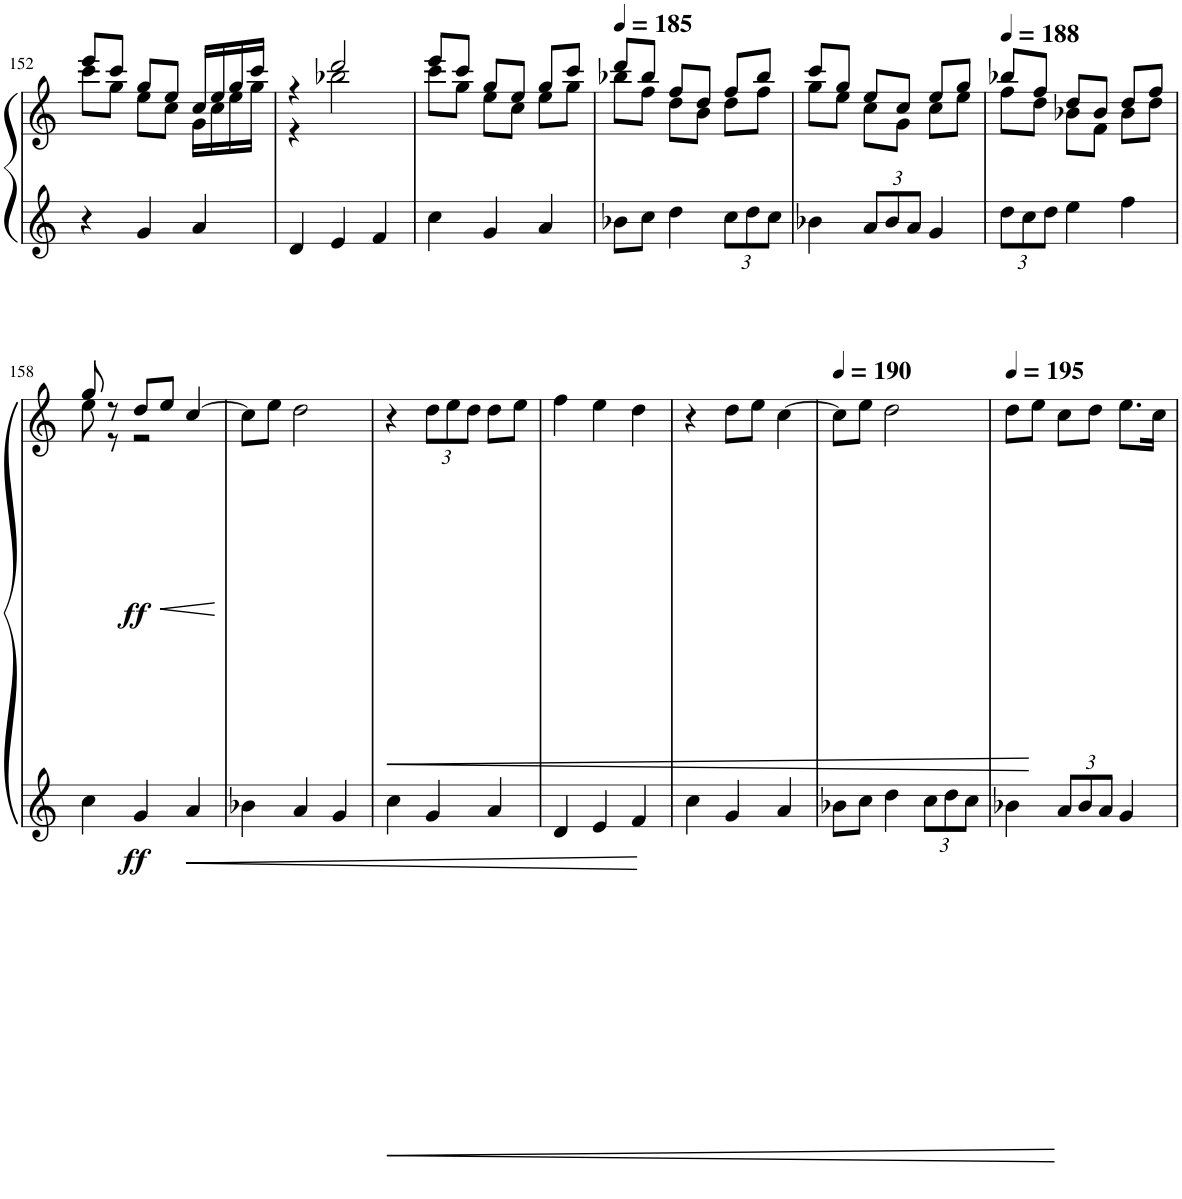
**kern	**kern	**dynam
*part1	*part1	*part1
*staff2	*staff1	*staff1/2
*I"ピアノ	*	*
!!LO:PB:g=z
*clefG2	*clefG2	*
*k[]	*k[]	*
*M3/4	*M3/4	*
=152	=152	=152
*	*^	*
4r	8eee/L	8ccc\L	.
.	8ccc/J	8gg\J	.
4g/	8gg/L	8ee\L	.
.	8ee/J	8cc\J	.
4a/	16cc/LL	16g\LL	.
.	16ee/	16cc\	.
.	16gg/	16ee\	.
.	16ccc/JJ	16gg\JJ	.
=153	=153	=153	=153
4d/	4r	4r	.
4e/	2ddd/	2bb-X\	.
4f/	.	.	.
=154	=154	=154	=154
4cc\	8eee/L	8ccc\L	.
.	8ccc/J	8gg\J	.
4g/	8gg/L	8ee\L	.
.	8ee/J	8cc\J	.
4a/	8gg/L	8ee\L	.
.	8ccc/J	8gg\J	.
=155	=155	=155	=155
*	*MM185	*	*
8b-X\L	8ddd/L	8bb-X\L	.
8cc\J	8bb-/J	8ff\J	.
4dd\	8ff/L	8dd\L	.
.	8dd/J	8b\J	.
*Xbrackettup	*	*	*
12cc\L	8ff/L	8dd\L	.
12dd\	.	.	.
.	8bb-/J	8ff\J	.
12cc\J	.	.	.
=156	=156	=156	=156
4b-X\	8ccc/L	8gg\L	.
.	8gg/J	8ee\J	.
12a/L	8ee/L	8cc\L	.
12b-/	.	.	.
.	8cc/J	8g\J	.
12a/J	.	.	.
4g/	8ee/L	8cc\L	.
.	8gg/J	8ee\J	.
=157	=157	=157	=157
*	*MM188	*	*
12dd\L	8bb-X/L	8ff\L	.
12cc\	.	.	.
.	8ff/J	8dd\J	.
12dd\J	.	.	.
4ee\	8dd/L	8b-X\L	.
.	8b-/J	8f\J	.
4ff\	8dd/L	8b-\L	.
.	8ff/J	8dd\J	.
!!LO:LB:g=z	!!
=158	=158	=158	=158
4cc\	8gg/	8ee\	.
.	8r	8r	.
!	!	!	!LO:DY:b=2
!	!	!	!LO:DY:n=1:b
4g/	8dd/L	2r	ff ff
!	!	!	!LO:HP:b
.	8ee/J	.	<
4a/	[4cc/	.	.
*	*v	*v	*
.	.	[
=159	=159	=159
4b-X\	8cc\L]	.
.	8ee\J	.
4a/	2dd\	.
4g/	.	.
=160	=160	=160
!	!	!LO:HP:b
4cc\	4r	<
*	*Xbrackettup	*
4g/	12dd\L	.
.	12ee\	.
.	12dd\J	.
4a/	8dd\L	.
.	8ee\J	.
.	.	[
=161	=161	=161
4d/	4ff\	.
4e/	4ee\	.
4f/	4dd\	.
=162	=162	=162
4cc\	4r	.
4g/	8dd\L	.
.	8ee\J	.
4a/	[4cc\	.
=163	=163	=163
*	*MM190	*
8b-X\L	8cc\L]	.
8cc\J	8ee\J	.
4dd\	2dd\	.
12cc\L	.	.
12dd\	.	.
12cc\J	.	.
=164	=164	=164
*	*MM195	*
4b-X\	8dd\L	.
.	8ee\J	.
12a/L	8cc\L	.
12b-/	.	.
.	8dd\J	.
12a/J	.	.
4g/	8.ee\L	.
.	16cc\Jk	.
=	=	=
*-	*-	*-
